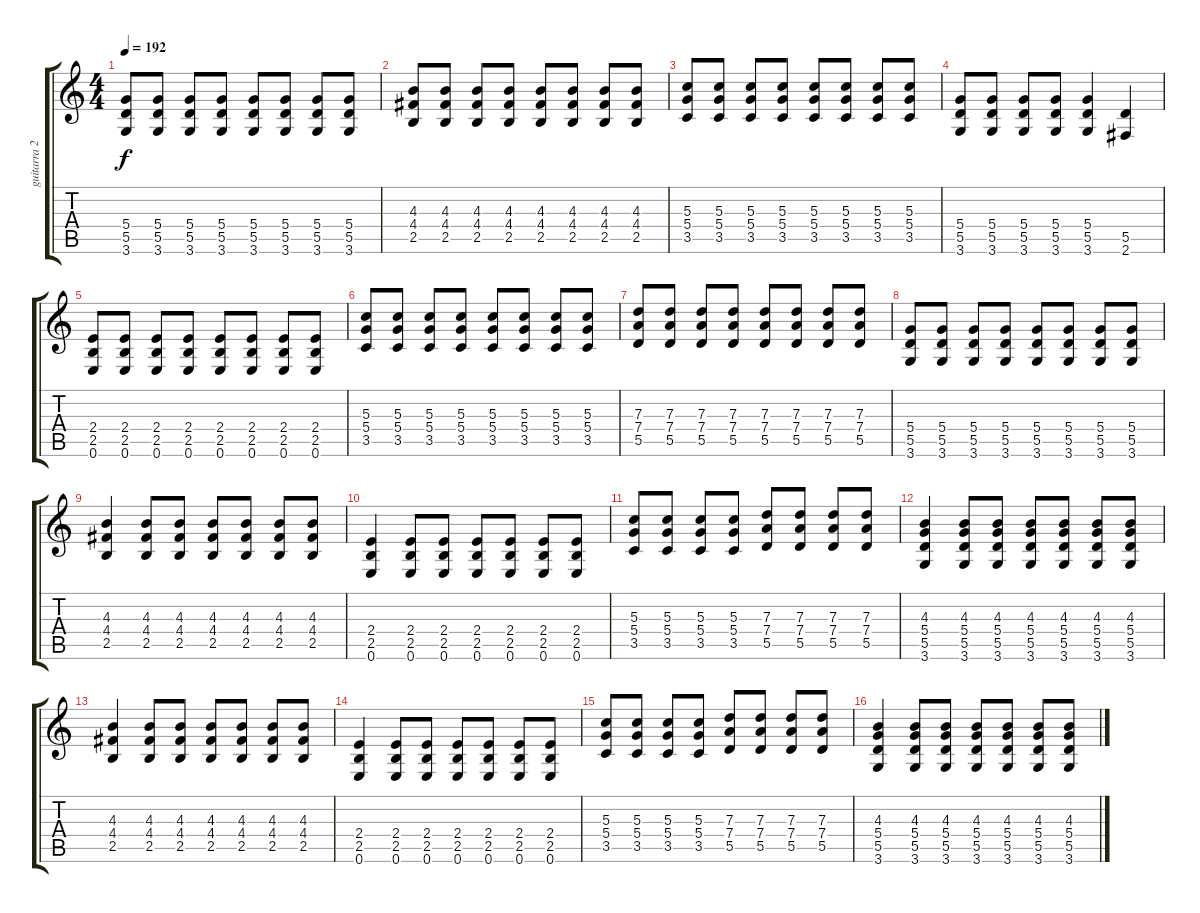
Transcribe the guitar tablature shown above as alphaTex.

\track ("guitarra 2" "guitarra 2") {instrument overdrivenguitar}
\staff {score tabs}
\tuning (E4 B3 G3 D3 A2 E2) {hide}
\ts (4 4)
\tempo 192
\clef g2
\ks c
(5.4 5.5 3.6).8{dy f} (5.4 5.5 3.6).8 (5.4 5.5 3.6).8 (5.4 5.5 3.6).8 (5.4 5.5 3.6).8 (5.4 5.5 3.6).8 (5.4 5.5 3.6).8 (5.4 5.5 3.6).8 |
(4.3 4.4 2.5).8 (4.3 4.4 2.5).8 (4.3 4.4 2.5).8 (4.3 4.4 2.5).8 (4.3 4.4 2.5).8 (4.3 4.4 2.5).8 (4.3 4.4 2.5).8 (4.3 4.4 2.5).8 |
(5.3 5.4 3.5).8 (5.3 5.4 3.5).8 (5.3 5.4 3.5).8 (5.3 5.4 3.5).8 (5.3 5.4 3.5).8 (5.3 5.4 3.5).8 (5.3 5.4 3.5).8 (5.3 5.4 3.5).8 |
(5.4 5.5 3.6).8 (5.4 5.5 3.6).8 (5.4 5.5 3.6).8 (5.4 5.5 3.6).8 (5.4 5.5 3.6).4 (5.5 2.6).4 |
(2.4 2.5 0.6).8 (2.4 2.5 0.6).8 (2.4 2.5 0.6).8 (2.4 2.5 0.6).8 (2.4 2.5 0.6).8 (2.4 2.5 0.6).8 (2.4 2.5 0.6).8 (2.4 2.5 0.6).8 |
(5.3 5.4 3.5).8 (5.3 5.4 3.5).8 (5.3 5.4 3.5).8 (5.3 5.4 3.5).8 (5.3 5.4 3.5).8 (5.3 5.4 3.5).8 (5.3 5.4 3.5).8 (5.3 5.4 3.5).8 |
(7.3 7.4 5.5).8 (7.3 7.4 5.5).8 (7.3 7.4 5.5).8 (7.3 7.4 5.5).8 (7.3 7.4 5.5).8 (7.3 7.4 5.5).8 (7.3 7.4 5.5).8 (7.3 7.4 5.5).8 |
(5.4 5.5 3.6).8 (5.4 5.5 3.6).8 (5.4 5.5 3.6).8 (5.4 5.5 3.6).8 (5.4 5.5 3.6).8 (5.4 5.5 3.6).8 (5.4 5.5 3.6).8 (5.4 5.5 3.6).8 |
(4.3 4.4 2.5).4 (4.3 4.4 2.5).8 (4.3 4.4 2.5).8 (4.3 4.4 2.5).8 (4.3 4.4 2.5).8 (4.3 4.4 2.5).8 (4.3 4.4 2.5).8 |
(2.4 2.5 0.6).4 (2.4 2.5 0.6).8 (2.4 2.5 0.6).8 (2.4 2.5 0.6).8 (2.4 2.5 0.6).8 (2.4 2.5 0.6).8 (2.4 2.5 0.6).8 |
(5.3 5.4 3.5).8 (5.3 5.4 3.5).8 (5.3 5.4 3.5).8 (5.3 5.4 3.5).8 (7.3 7.4 5.5).8 (7.3 7.4 5.5).8 (7.3 7.4 5.5).8 (7.3 7.4 5.5).8 |
(4.3 5.4 5.5 3.6).4 (4.3 5.4 5.5 3.6).8 (4.3 5.4 5.5 3.6).8 (4.3 5.4 5.5 3.6).8 (4.3 5.4 5.5 3.6).8 (4.3 5.4 5.5 3.6).8 (4.3 5.4 5.5 3.6).8 |
(4.3 4.4 2.5).4 (4.3 4.4 2.5).8 (4.3 4.4 2.5).8 (4.3 4.4 2.5).8 (4.3 4.4 2.5).8 (4.3 4.4 2.5).8 (4.3 4.4 2.5).8 |
(2.4 2.5 0.6).4 (2.4 2.5 0.6).8 (2.4 2.5 0.6).8 (2.4 2.5 0.6).8 (2.4 2.5 0.6).8 (2.4 2.5 0.6).8 (2.4 2.5 0.6).8 |
(5.3 5.4 3.5).8 (5.3 5.4 3.5).8 (5.3 5.4 3.5).8 (5.3 5.4 3.5).8 (7.3 7.4 5.5).8 (7.3 7.4 5.5).8 (7.3 7.4 5.5).8 (7.3 7.4 5.5).8 |
(4.3 5.4 5.5 3.6).4 (4.3 5.4 5.5 3.6).8 (4.3 5.4 5.5 3.6).8 (4.3 5.4 5.5 3.6).8 (4.3 5.4 5.5 3.6).8 (4.3 5.4 5.5 3.6).8 (4.3 5.4 5.5 3.6).8
